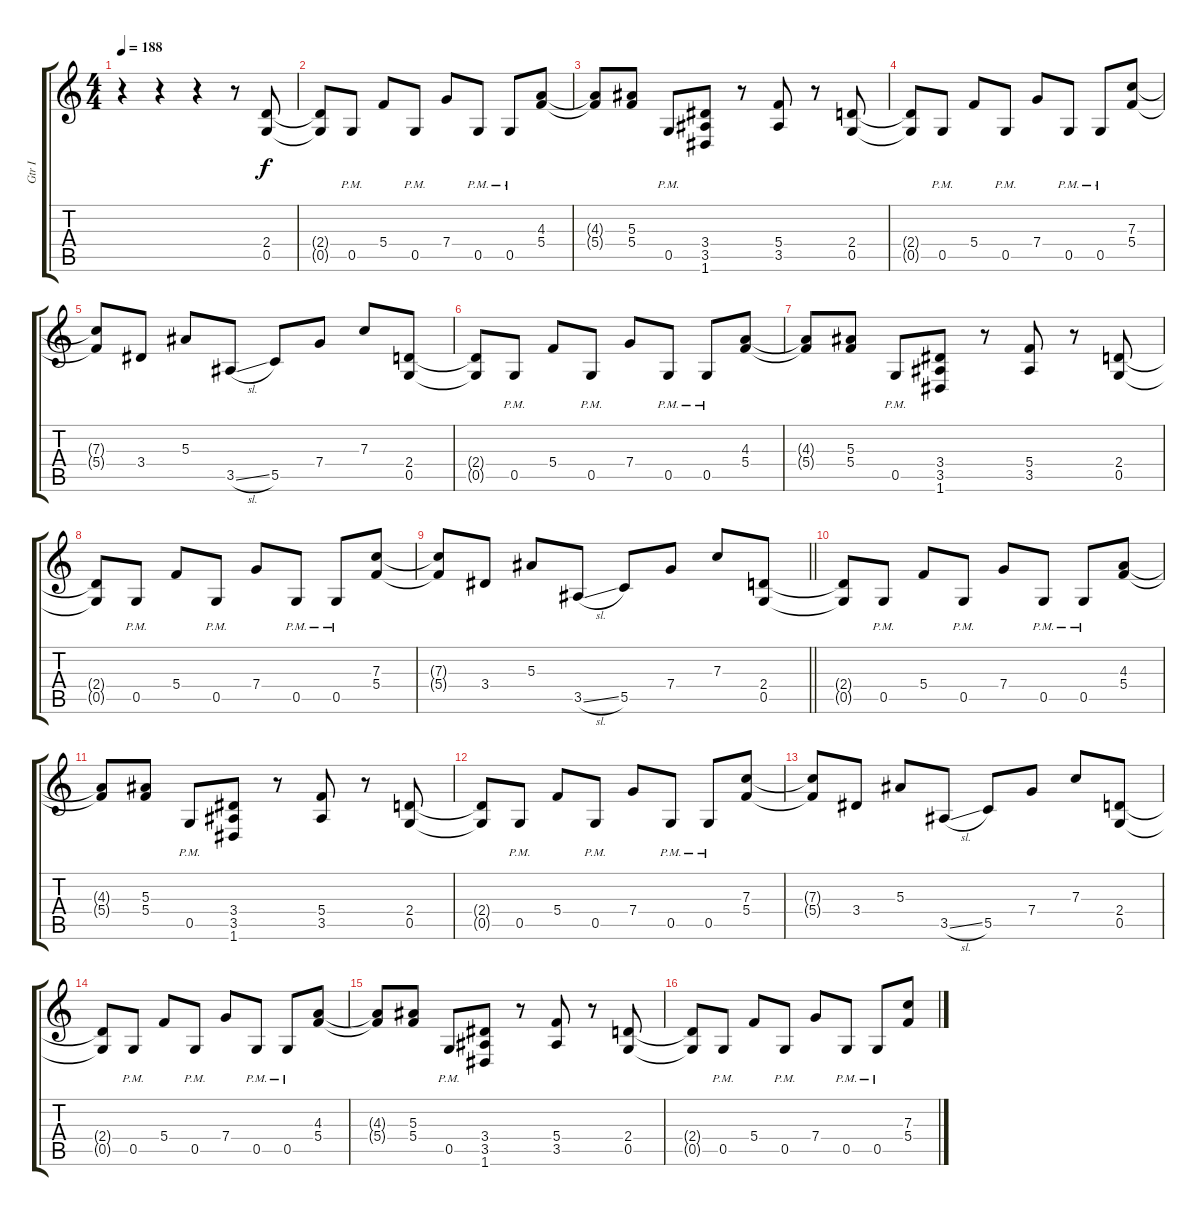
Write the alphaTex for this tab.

\track ("Gtr I" "Gtr I") {instrument distortionguitar}
\staff {score tabs}
\tuning (D4 A3 F3 C3 G2 D2) {hide}
\ts (4 4)
\tempo 188
\clef g2
\ks c
r.4{dy f instrument distortionguitar} r.4 r.4 r.8 (2.4 0.5).8 |
(2.4{t} 0.5{t}).8 0.5{pm}.8 5.4.8 0.5{pm}.8 7.4.8 0.5{pm}.8 0.5{pm}.8 (4.3 5.4).8 |
(4.3{t} 5.4{t}).8 (5.3 5.4).8 0.5{pm}.8 (3.4 3.5 1.6).8 r.8 (5.4 3.5).8 r.8 (2.4 0.5).8 |
(2.4{t} 0.5{t}).8 0.5{pm}.8 5.4.8 0.5{pm}.8 7.4.8 0.5{pm}.8 0.5{pm}.8 (7.3 5.4).8 |
(7.3{t} 5.4{t}).8 3.4.8 5.3.8 3.5{sl}.8 5.5.8 7.4.8 7.3.8 (2.4 0.5).8 |
(2.4{t} 0.5{t}).8 0.5{pm}.8 5.4.8 0.5{pm}.8 7.4.8 0.5{pm}.8 0.5{pm}.8 (4.3 5.4).8 |
(4.3{t} 5.4{t}).8 (5.3 5.4).8 0.5{pm}.8 (3.4 3.5 1.6).8 r.8 (5.4 3.5).8 r.8 (2.4 0.5).8 |
(2.4{t} 0.5{t}).8 0.5{pm}.8 5.4.8 0.5{pm}.8 7.4.8 0.5{pm}.8 0.5{pm}.8 (7.3 5.4).8 |
\barLineRight lightlight
(7.3{t} 5.4{t}).8 3.4.8 5.3.8 3.5{sl}.8 5.5.8 7.4.8 7.3.8 (2.4 0.5).8 |
(2.4{t} 0.5{t}).8 0.5{pm}.8 5.4.8 0.5{pm}.8 7.4.8 0.5{pm}.8 0.5{pm}.8 (4.3 5.4).8 |
(4.3{t} 5.4{t}).8 (5.3 5.4).8 0.5{pm}.8 (3.4 3.5 1.6).8 r.8 (5.4 3.5).8 r.8 (2.4 0.5).8 |
(2.4{t} 0.5{t}).8 0.5{pm}.8 5.4.8 0.5{pm}.8 7.4.8 0.5{pm}.8 0.5{pm}.8 (7.3 5.4).8 |
(7.3{t} 5.4{t}).8 3.4.8 5.3.8 3.5{sl}.8 5.5.8 7.4.8 7.3.8 (2.4 0.5).8 |
(2.4{t} 0.5{t}).8 0.5{pm}.8 5.4.8 0.5{pm}.8 7.4.8 0.5{pm}.8 0.5{pm}.8 (4.3 5.4).8 |
(4.3{t} 5.4{t}).8 (5.3 5.4).8 0.5{pm}.8 (3.4 3.5 1.6).8 r.8 (5.4 3.5).8 r.8 (2.4 0.5).8 |
(2.4{t} 0.5{t}).8 0.5{pm}.8 5.4.8 0.5{pm}.8 7.4.8 0.5{pm}.8 0.5{pm}.8 (7.3 5.4).8
